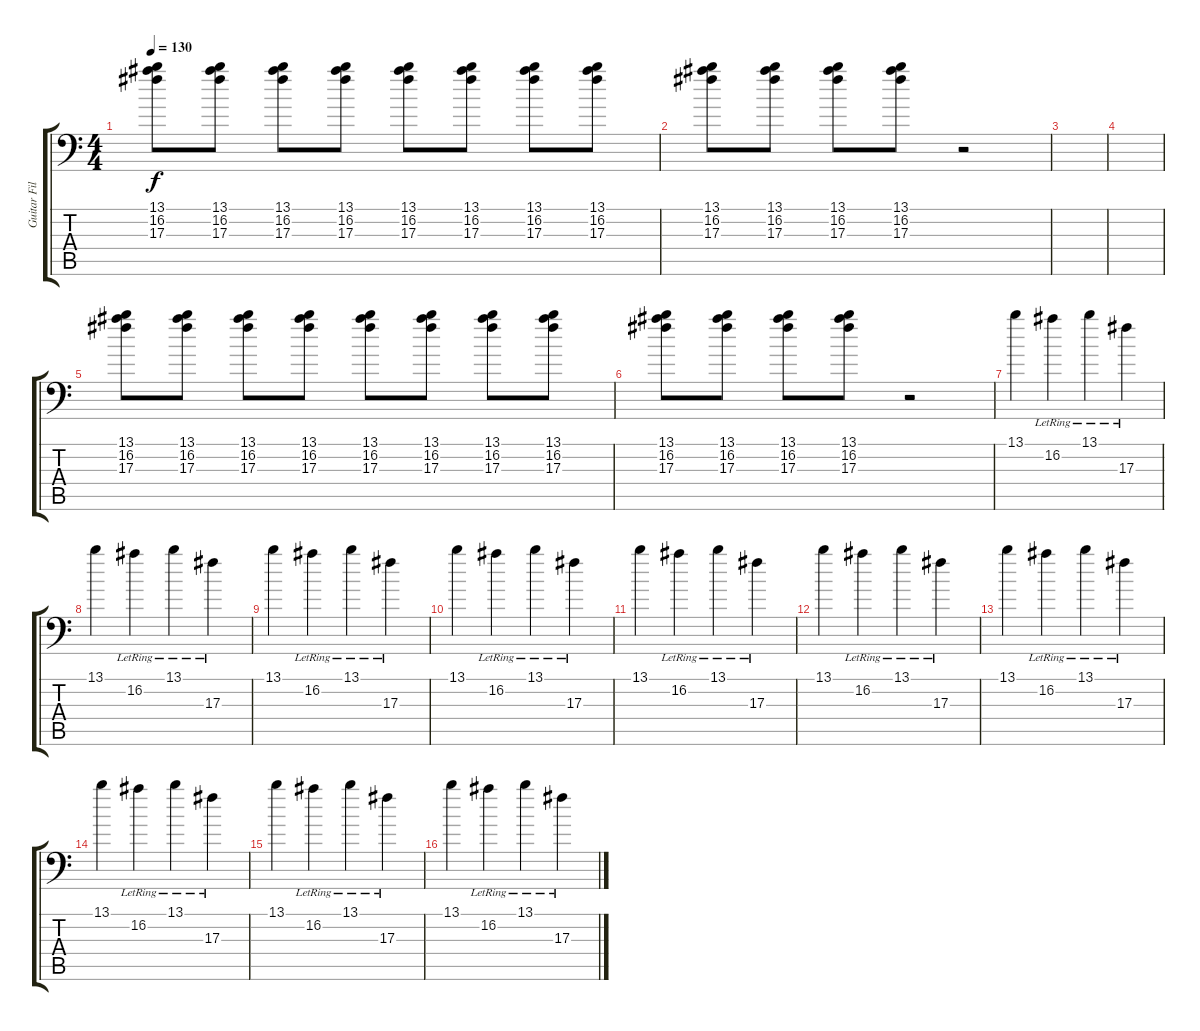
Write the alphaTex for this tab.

\track ("Guitar Fills" "Guitar Fil") {instrument distortionguitar}
\staff {score tabs}
\tuning (Bb3 Gb3 Db3 Ab2 Eb2 Ab1) {hide}
\ts (4 4)
\tempo 130
\clef f4
\ks c
(13.1 16.2 17.3).8{dy f} (13.1 16.2 17.3).8 (13.1 16.2 17.3).8 (13.1 16.2 17.3).8 (13.1 16.2 17.3).8 (13.1 16.2 17.3).8 (13.1 16.2 17.3).8 (13.1 16.2 17.3).8 |
(13.1 16.2 17.3).8 (13.1 16.2 17.3).8 (13.1 16.2 17.3).8 (13.1 16.2 17.3).8 r.2 |
|
|
(13.1 16.2 17.3).8 (13.1 16.2 17.3).8 (13.1 16.2 17.3).8 (13.1 16.2 17.3).8 (13.1 16.2 17.3).8 (13.1 16.2 17.3).8 (13.1 16.2 17.3).8 (13.1 16.2 17.3).8 |
(13.1 16.2 17.3).8 (13.1 16.2 17.3).8 (13.1 16.2 17.3).8 (13.1 16.2 17.3).8 r.2 |
13.1.4 16.2{lr}.4 13.1{lr}.4 17.3{lr}.4 |
13.1.4 16.2{lr}.4 13.1{lr}.4 17.3{lr}.4 |
13.1.4 16.2{lr}.4 13.1{lr}.4 17.3{lr}.4 |
13.1.4 16.2{lr}.4 13.1{lr}.4 17.3{lr}.4 |
13.1.4 16.2{lr}.4 13.1{lr}.4 17.3{lr}.4 |
13.1.4 16.2{lr}.4 13.1{lr}.4 17.3{lr}.4 |
13.1.4 16.2{lr}.4 13.1{lr}.4 17.3{lr}.4 |
13.1.4 16.2{lr}.4 13.1{lr}.4 17.3{lr}.4 |
13.1.4 16.2{lr}.4 13.1{lr}.4 17.3{lr}.4 |
13.1.4 16.2{lr}.4 13.1{lr}.4 17.3{lr}.4
